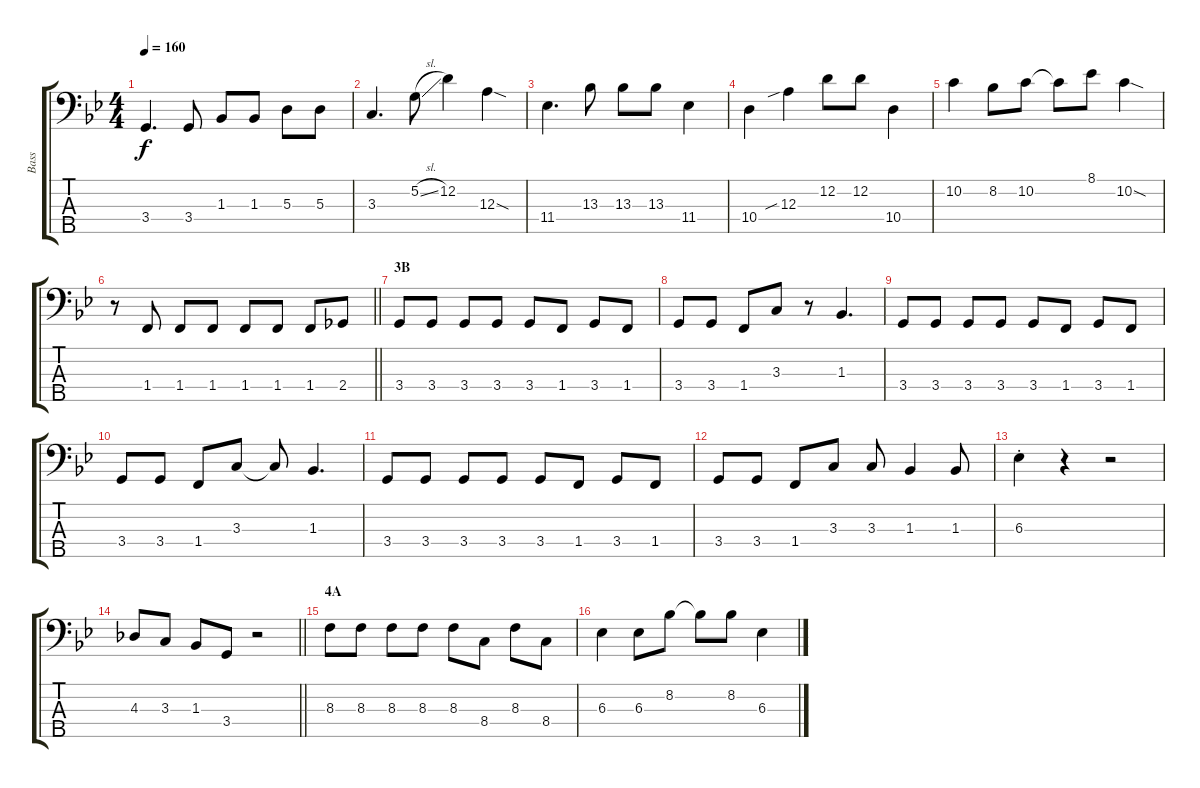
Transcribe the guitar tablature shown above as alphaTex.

\track ("Bass" "Bass") {instrument electricbassfinger}
\staff {score tabs}
\tuning (G2 D2 A1 E1 B0) {hide}
\ts (4 4)
\tempo 160
\clef f4
\ks bb
3.4.4{d dy f} 3.4.8 1.3.8 1.3.8 5.3.8 5.3.8 |
3.3.4{d} 5.2{sl}.8 12.2.4 12.3{sod}.4 |
11.4.4{d} 13.3.8 13.3.8 13.3.8 11.4.4 |
10.4.4 12.3{sib}.4 12.2.8 12.2.8 10.4.4 |
10.2.4 8.2.8 10.2.8 10.2{t}.8 8.1.8 10.2{sod}.4 |
\barLineRight lightlight
r.8 1.4.8 1.4.8 1.4.8 1.4.8 1.4.8 1.4.8 2.4.8 |
\section ("" "3B")
3.4.8 3.4.8 3.4.8 3.4.8 3.4.8 1.4.8 3.4.8 1.4.8 |
3.4.8 3.4.8 1.4.8 3.3.8 r.8 1.3.4{d} |
3.4.8 3.4.8 3.4.8 3.4.8 3.4.8 1.4.8 3.4.8 1.4.8 |
3.4.8 3.4.8 1.4.8 3.3.8 3.3{t}.8 1.3.4{d} |
3.4.8 3.4.8 3.4.8 3.4.8 3.4.8 1.4.8 3.4.8 1.4.8 |
3.4.8 3.4.8 1.4.8 3.3.8 3.3.8 1.3.4 1.3.8 |
6.3{st}.4 r.4 r.2 |
\barLineRight lightlight
4.3.8 3.3.8 1.3.8 3.4.8 r.2 |
\section ("" "4A")
8.3.8 8.3.8 8.3.8 8.3.8 8.3.8 8.4.8 8.3.8 8.4.8 |
6.3.4 6.3.8 8.2.8 8.2{t}.8 8.2.8 6.3.4
